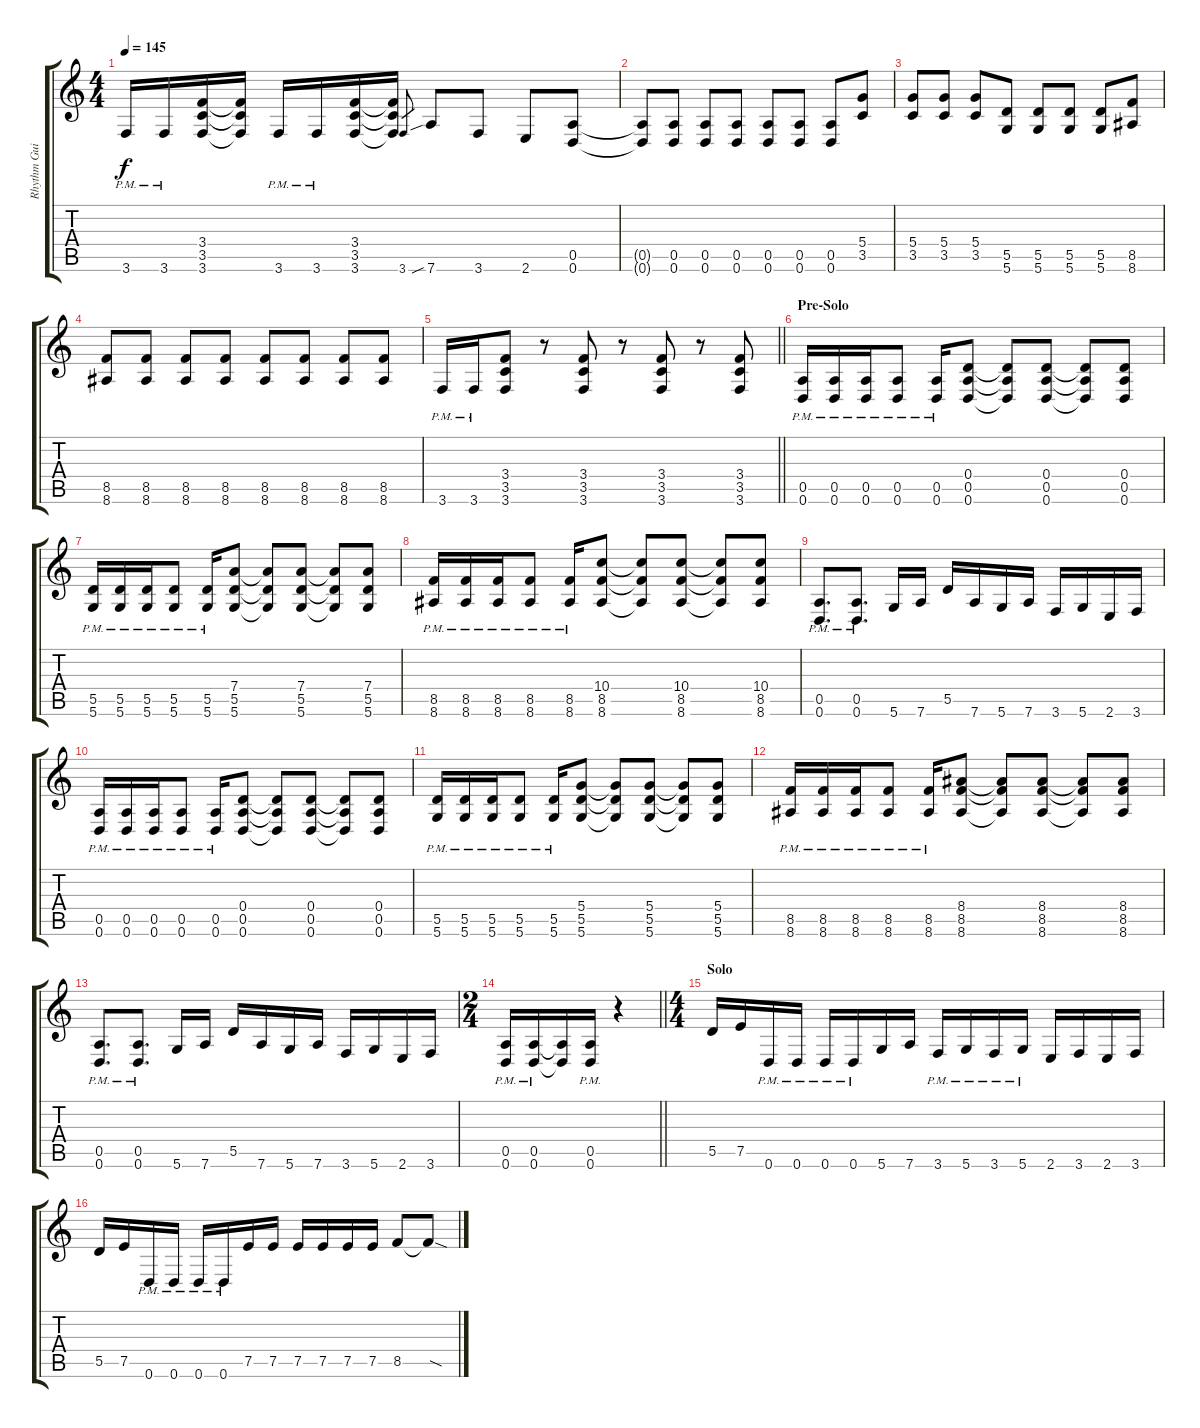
\track ("Rhythm Guitar 2" "Rhythm Gui") {instrument distortionguitar}
\staff {score tabs}
\tuning (E4 B3 G3 D3 A2 D2) {hide}
\ts (4 4)
\tempo 145
\clef g2
\ks c
3.6{pm}.16{dy f} 3.6{pm}.16 (3.4 3.5 3.6).16 (3.4{t} 3.5{t} 3.6{t}).16 3.6{pm}.16 3.6{pm}.16 (3.4 3.5 3.6).16 (3.4{t} 3.5{t} 3.6{t}).16 3.6.8{gr} 7.6{sib}.8 3.6.8 2.6.8 (0.5 0.6).8 |
(0.5{t} 0.6{t}).8 (0.5 0.6).8 (0.5 0.6).8 (0.5 0.6).8 (0.5 0.6).8 (0.5 0.6).8 (0.5 0.6).8 (5.4 3.5).8 |
(5.4 3.5).8 (5.4 3.5).8 (5.4 3.5).8 (5.5 5.6).8 (5.5 5.6).8 (5.5 5.6).8 (5.5 5.6).8 (8.5 8.6).8 |
(8.5 8.6).8 (8.5 8.6).8 (8.5 8.6).8 (8.5 8.6).8 (8.5 8.6).8 (8.5 8.6).8 (8.5 8.6).8 (8.5 8.6).8 |
\barLineRight lightlight
3.6{pm}.16 3.6{pm}.16 (3.4 3.5 3.6).8 r.8 (3.4 3.5 3.6).8 r.8 (3.4 3.5 3.6).8 r.8 (3.4 3.5 3.6).8 |
\section ("" "Pre-Solo")
(0.5{pm} 0.6{pm}).16 (0.5{pm} 0.6{pm}).16 (0.5{pm} 0.6{pm}).16 (0.5{pm} 0.6{pm}).8 (0.5{pm} 0.6).16 (0.4 0.5 0.6).8 (0.4{t} 0.5{t} 0.6{t}).8 (0.4 0.5 0.6).8 (0.4{t} 0.5{t} 0.6{t}).8 (0.4 0.5 0.6).8 |
(5.5{pm} 5.6{pm}).16 (5.5{pm} 5.6{pm}).16 (5.5{pm} 5.6{pm}).16 (5.5{pm} 5.6{pm}).8 (5.5{pm} 5.6).16 (7.4 5.5 5.6).8 (7.4{t} 5.5{t} 5.6{t}).8 (7.4 5.5 5.6).8 (7.4{t} 5.5{t} 5.6{t}).8 (7.4 5.5 5.6).8 |
(8.5{pm} 8.6{pm}).16 (8.5{pm} 8.6{pm}).16 (8.5{pm} 8.6{pm}).16 (8.5{pm} 8.6{pm}).8 (8.5{pm} 8.6).16 (10.4 8.5 8.6).8 (10.4{t} 8.5{t} 8.6{t}).8 (10.4 8.5 8.6).8 (10.4{t} 8.5{t} 8.6{t}).8 (10.4 8.5 8.6).8 |
(0.5{pm} 0.6).8{d} (0.5{pm} 0.6).8{d} 5.6.16 7.6.16 5.5.16 7.6.16 5.6.16 7.6.16 3.6.16 5.6.16 2.6.16 3.6.16 |
(0.5{pm} 0.6{pm}).16 (0.5{pm} 0.6{pm}).16 (0.5{pm} 0.6{pm}).16 (0.5{pm} 0.6{pm}).8 (0.5{pm} 0.6).16 (0.4 0.5 0.6).8 (0.4{t} 0.5{t} 0.6{t}).8 (0.4 0.5 0.6).8 (0.4{t} 0.5{t} 0.6{t}).8 (0.4 0.5 0.6).8 |
(5.5{pm} 5.6{pm}).16 (5.5{pm} 5.6{pm}).16 (5.5{pm} 5.6{pm}).16 (5.5{pm} 5.6{pm}).8 (5.5{pm} 5.6).16 (5.4 5.5 5.6).8 (5.4{t} 5.5{t} 5.6{t}).8 (5.4 5.5 5.6).8 (5.4{t} 5.5{t} 5.6{t}).8 (5.4 5.5 5.6).8 |
(8.5{pm} 8.6{pm}).16 (8.5{pm} 8.6{pm}).16 (8.5{pm} 8.6{pm}).16 (8.5{pm} 8.6{pm}).8 (8.5{pm} 8.6).16 (8.4 8.5 8.6).8 (8.4{t} 8.5{t} 8.6{t}).8 (8.4 8.5 8.6).8 (8.4{t} 8.5{t} 8.6{t}).8 (8.4 8.5 8.6).8 |
(0.5{pm} 0.6).8{d} (0.5{pm} 0.6).8{d} 5.6.16 7.6.16 5.5.16 7.6.16 5.6.16 7.6.16 3.6.16 5.6.16 2.6.16 3.6.16 |
\ts (2 4)
\barLineRight lightlight
(0.5{pm} 0.6{pm}).16 (0.5{pm} 0.6{pm}).16 (0.5{t} 0.6{t}).16 (0.5{pm} 0.6{pm}).16 r.4 |
\ts (4 4)
\section ("" "Solo")
5.5.16 7.5.16 0.6{pm}.16 0.6{pm}.16 0.6{pm}.16 0.6{pm}.16 5.6.16 7.6.16 3.6{pm}.16 5.6{pm}.16 3.6{pm}.16 5.6{pm}.16 2.6.16 3.6.16 2.6.16 3.6.16 |
5.5.16 7.5.16 0.6{pm}.16 0.6{pm}.16 0.6{pm}.16 0.6{pm}.16 7.5.16{balance 0} 7.5.16 7.5.16 7.5.16 7.5.16 7.5.16 8.5.8 8.5{sod t}.8
